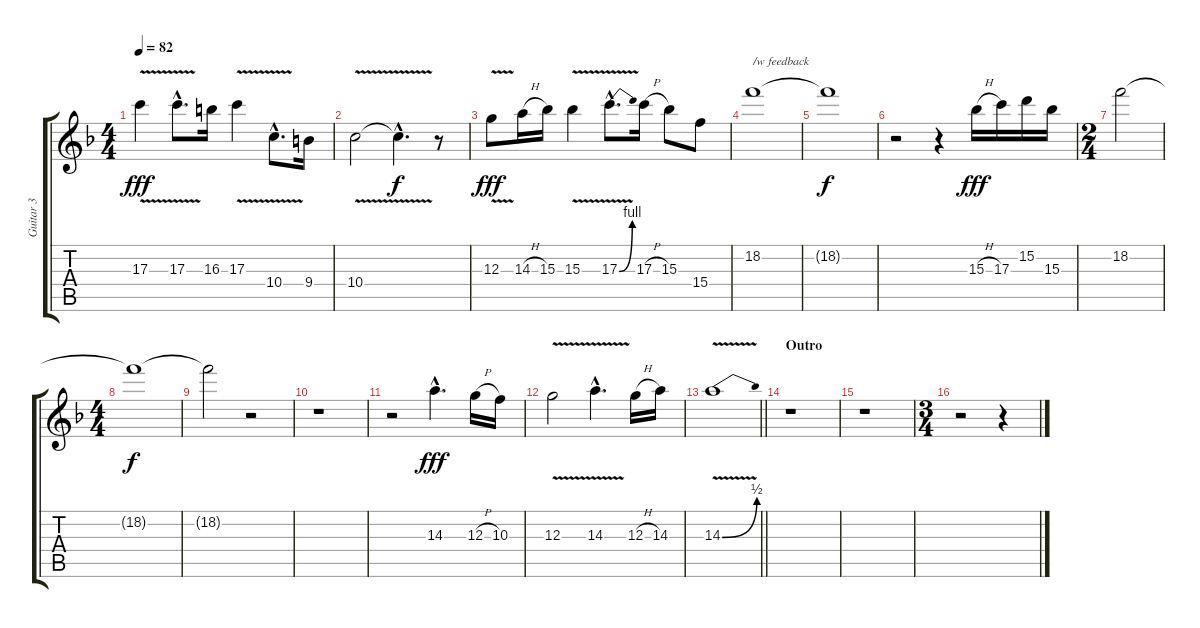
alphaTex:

\track ("Guitar 3" "Guitar 3") {instrument distortionguitar}
\staff {score tabs}
\tuning (E4 B3 G3 D3 A2 E2) {hide}
\ts (4 4)
\tempo 82
\clef g2
\ks f
17.3{v}.4{dy fff} 17.3{v hac}.8{d} 16.3.16 17.3{v}.4 10.4{v hac}.8{d} 9.4.16 |
10.4{v}.2 10.4{hac t}.4{d dy f} r.8 |
12.3{v}.8{dy fff} 14.3{h}.16 15.3.16 15.3{v}.4 17.3{be (bend 0 0 60 4) v hac}.8{d} 17.3{h}.16 15.3.8 15.4.8 |
18.2.1{txt "/w feedback"} |
18.2{t}.1{dy f} |
r.2 r.4 15.3{h}.16{dy fff} 17.3.16 15.2.16 15.3.16 |
\ts (2 4)
18.2.2 |
\ts (4 4)
18.2{t}.1{dy f} |
18.2{t}.2 r.2 |
r.1 |
r.2 14.3{hac}.4{d dy fff} 12.3{h}.16 10.3.16 |
12.3{v}.2 14.3{v hac}.4{d} 12.3{h}.16 14.3.16 |
\barLineRight lightlight
14.3{be (bend 0 0 60 2) v}.1 |
\section ("" "Outro")
r.1 |
r.1 |
\ts (3 4)
r.2 r.4
